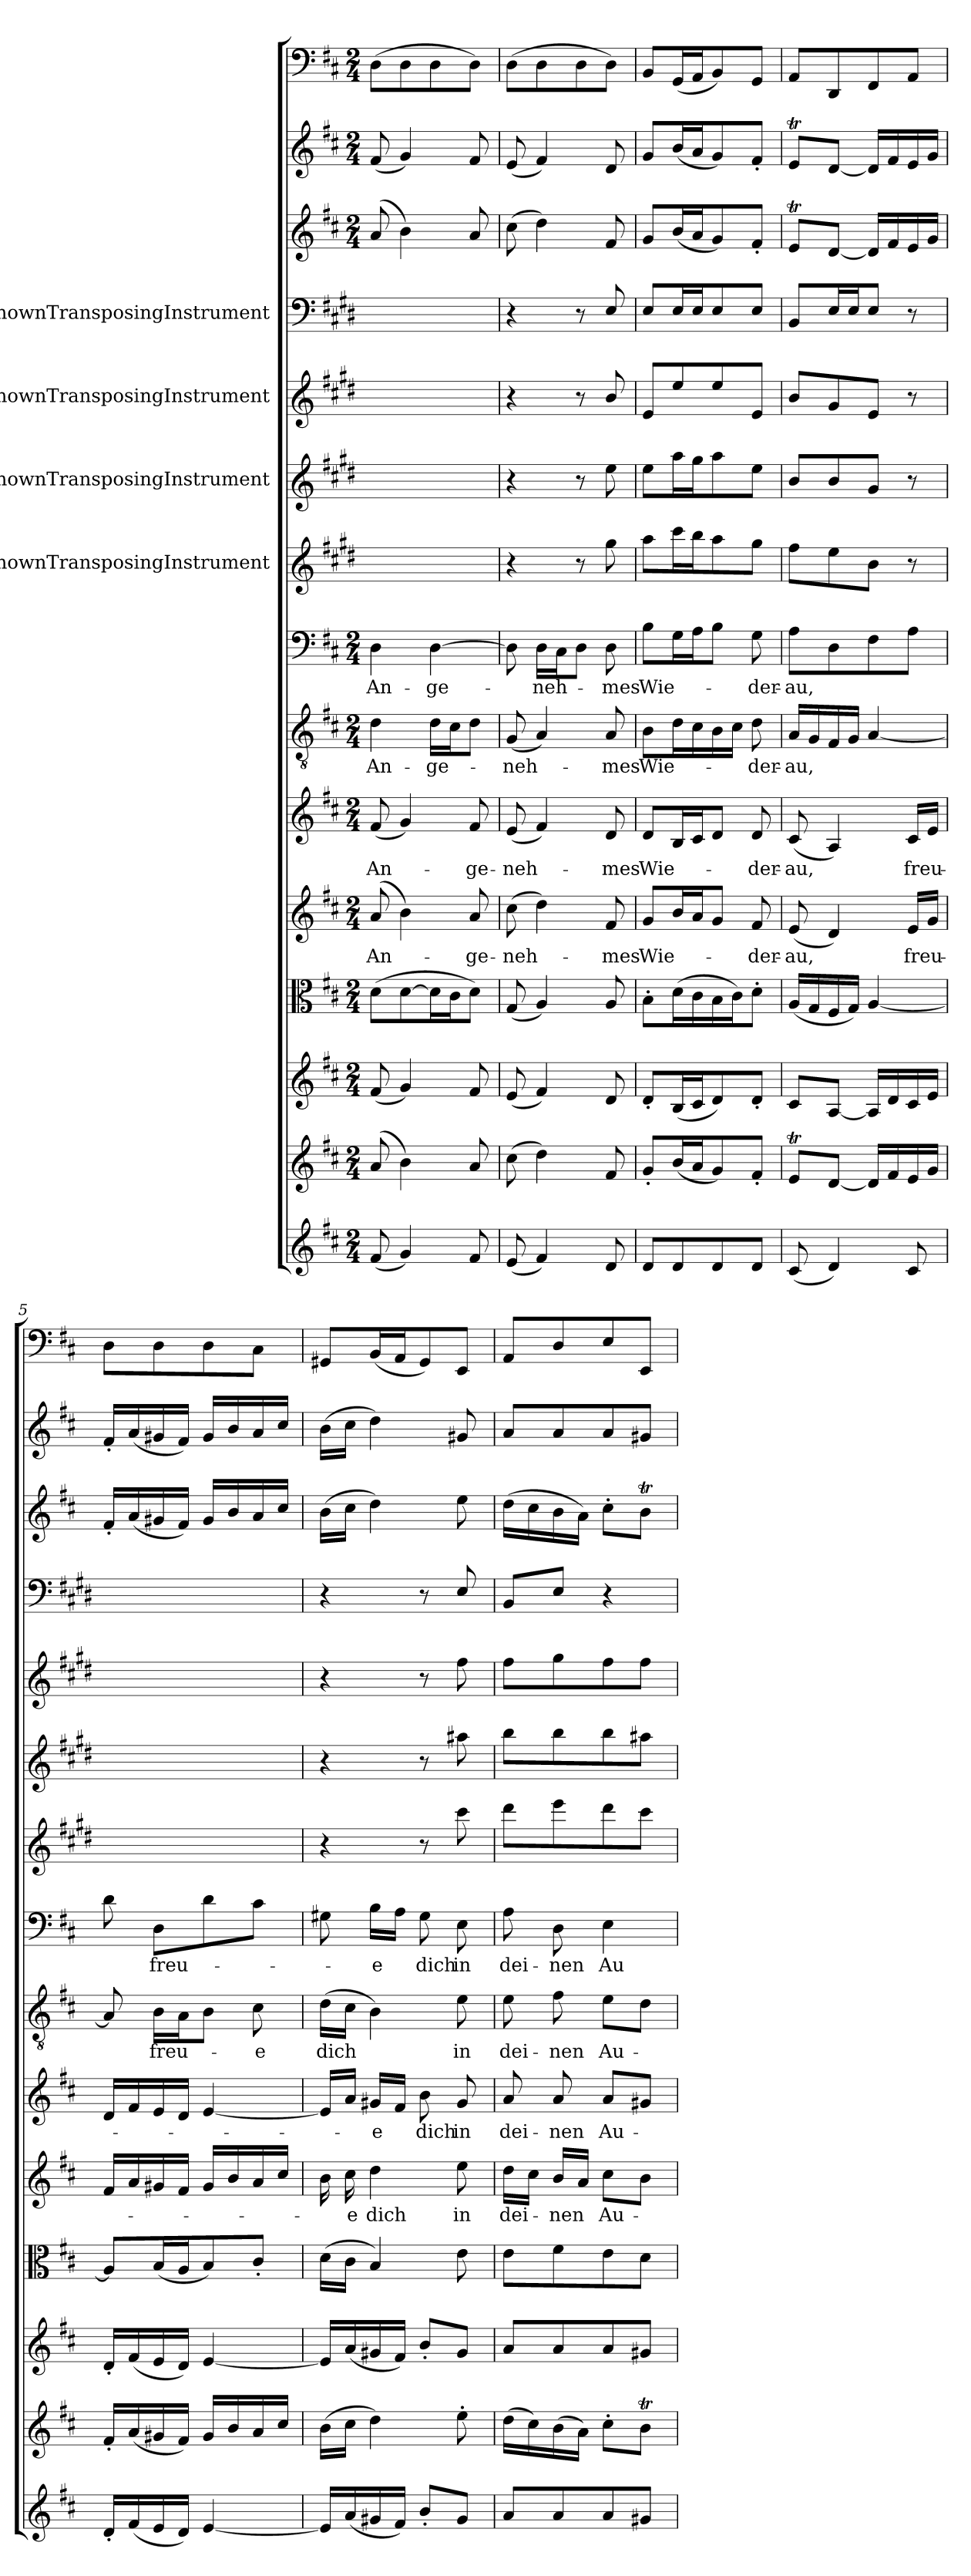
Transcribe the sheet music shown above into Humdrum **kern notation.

**kern	**kern	**kern	**kern	**kern	**text	**kern	**text	**kern	**text	**kern	**text	**kern	**kern	**kern	**kern	**kern	**kern	**kern
*part15	*part14	*part13	*part12	*part11	*part11	*part10	*part10	*part9	*part9	*part8	*part8	*part7	*part6	*part5	*part4	*part3	*part2	*part1
*staff15	*staff14	*staff13	*staff12	*staff11	*staff11	*staff10	*staff10	*staff9	*staff9	*staff8	*staff8	*staff7	*staff6	*staff5	*staff4	*staff3	*staff2	*staff1
*	*	*	*	*	*	*	*	*	*	*	*	*I"UnknownTransposingInstrument	*I"UnknownTransposingInstrument	*I"UnknownTransposingInstrument	*I"UnknownTransposingInstrument	*	*	*
*clefG2	*clefG2	*clefG2	*clefC3	*clefG2	*	*clefG2	*	*clefGv2	*	*clefF4	*	*clefG2	*clefG2	*clefG2	*clefF4	*clefG2	*clefG2	*clefF4
*	*	*	*	*	*	*	*	*	*	*	*	*ITrd1c2	*ITrd1c2	*ITrd1c2	*ITrd1c2	*	*	*
*k[f#c#]	*k[f#c#]	*k[f#c#]	*k[f#c#]	*k[f#c#]	*	*k[f#c#]	*	*k[f#c#]	*	*k[f#c#]	*	*k[f#c#]	*k[f#c#]	*k[f#c#]	*k[f#c#]	*k[f#c#]	*k[f#c#]	*k[f#c#]
*D:	*D:	*D:	*D:	*D:	*	*D:	*	*D:	*	*D:	*	*	*	*	*	*D:	*D:	*D:
*M2/4	*M2/4	*M2/4	*M2/4	*M2/4	*	*M2/4	*	*M2/4	*	*M2/4	*	*	*	*	*	*M2/4	*M2/4	*M2/4
=1	=1	=1	=1	=1	=1	=1	=1	=1	=1	=1	=1	=1	=1	=1	=1	=1	=1	=1
(8f#/	(8a/	(8f#/	(8d\L	(8a/	An-	(8f#/	An-	4d\	An-	4D\	An-	2r	2r	2r	2r	(8a/	(8f#/	(8D\L
4g/)	4b\)	4g/)	[8d\	4b\)	.	4g/)	.	.	.	.	.	.	.	.	.	4b\)	4g/)	8D\
.	.	.	16d\L]	.	.	.	.	16d\LL	-ge-	[4D\	-ge-	.	.	.	.	.	.	8D\
.	.	.	16c#\J	.	.	.	.	16c#\J	.	.	.	.	.	.	.	.	.	.
8f#/	8a/	8f#/	8d\J)	8a/	-ge-	8f#/	-ge-	8d\J	.	.	.	.	.	.	.	8a/	8f#/	8D\J)
=2	=2	=2	=2	=2	=2	=2	=2	=2	=2	=2	=2	=2	=2	=2	=2	=2	=2	=2
(8e/	(8cc#\	(8e/	(8G/	(8cc#\	-neh-	(8e/	-neh-	(8G/	-neh-	8D\]	.	4r	4r	4r	4r	(8cc#\	(8e/	(8D\L
4f#/)	4dd\)	4f#/)	4A/)	4dd\)	.	4f#/)	.	4A/)	.	16D\LL	-neh-	.	.	.	.	4dd\)	4f#/)	8D\
.	.	.	.	.	.	.	.	.	.	16C#\J	.	.	.	.	.	.	.	.
.	.	.	.	.	.	.	.	.	.	8D\J	.	8r	8r	8r	8r	.	.	8D\
8d/	8f#/	8d/	8A/	8f#/	-mes	8d/	-mes	8A/	-mes	8D\	-mes	8ff#\	8dd\	8a/	8D/	8f#/	8d/	8D\J)
=3	=3	=3	=3	=3	=3	=3	=3	=3	=3	=3	=3	=3	=3	=3	=3	=3	=3	=3
8d/L	8g'/L	8d'/L	8B'\L	8g/L	Wie-	8d/L	Wie-	8B\L	Wie-	8B\L	Wie-	8gg\L	8dd\L	8d/L	8D/L	8g/L	8g/L	8BB/L
8d/	(16b/L	(16B/L	(16d\L	16b/L	.	16B/L	.	16d\L	.	16G\L	.	16bb\L	16gg\L	8dd/	16D/L	(16b/L	(16b/L	(16GG/L
.	16a/J	16c#/J	16c#\	16a/J	.	16c#/J	.	16c#\	.	16A\J	.	16aa\J	16ff#\J	.	16D/J	16a/J	16a/J	16AA/J
8d/	8g/)	8d/)	16B\	8g/J	.	8d/J	.	16B\	.	8B\J	.	8gg\	8gg\	8dd/	8D/	8g/)	8g/)	8BB/)
.	.	.	16c#\J)	.	.	.	.	16c#\JJ	.	.	.	.	.	.	.	.	.	.
8d/J	8f#'/J	8d'/J	8d'\J	8f#/	-der-	8d/	-der-	8d\	-der-	8G\	-der-	8ff#\J	8dd\J	8d/J	8D/J	8f#'/J	8f#'/J	8GG/J
=4	=4	=4	=4	=4	=4	=4	=4	=4	=4	=4	=4	=4	=4	=4	=4	=4	=4	=4
(8c#/	8eT/L	8c#/L	(16A/LL	(8e/	-au,	(8c#/	-au,	16A/LL	-au,	8A\L	-au,	8ee\L	8a/L	8a/L	8AA/L	8eT/L	8eT/L	8AA/L
.	.	.	16G/	.	.	.	.	16G/	.	.	.	.	.	.	.	.	.	.
4d/)	[8d/J	[8A/J	16F#/	4d/)	.	4A/)	.	16F#/	.	8D\	.	8dd\	8a/	8f#/	16D/L	[8d/J	[8d/J	8DD/
.	.	.	16G/JJ)	.	.	.	.	16G/JJ	.	.	.	.	.	.	16D/J	.	.	.
.	16d/LL]	16A/LL]	[4A/	.	.	.	.	[4A/	.	8F#\	.	8a\J	8f#/J	8d/J	8D/J	16d/LL]	16d/LL]	8FF#/
.	16f#/	16d/	.	.	.	.	.	.	.	.	.	.	.	.	.	16f#/	16f#/	.
8c#/	16e/	16c#/	.	16e/LL	freu-	16c#/LL	freu-	.	.	8A\J	.	8r	8r	8r	8r	16e/	16e/	8AA/J
.	16g/JJ	16e/JJ	.	16g/JJ	.	16e/JJ	.	.	.	.	.	.	.	.	.	16g/JJ	16g/JJ	.
=5	=5	=5	=5	=5	=5	=5	=5	=5	=5	=5	=5	=5	=5	=5	=5	=5	=5	=5
16d'/LL	16f#'/LL	16d'/LL	8A/L]	16f#/LL	.	16d/LL	.	8A/]	.	8d\	.	2r	2r	2r	2r	16f#'/LL	16f#'/LL	8D\L
(16f#/	(16a/	(16f#/	.	16a/	.	16f#/	.	.	.	.	.	.	.	.	.	(16a/	(16a/	.
16e/	16g#X/	16e/	(16B/L	16g#X/	.	16e/	.	16B\LL	freu-	8D\L	freu-	.	.	.	.	16g#X/	16g#X/	8D\
16d/JJ)	16f#/JJ)	16d/JJ)	16A/J	16f#/JJ	.	16d/JJ	.	16A\J	.	.	.	.	.	.	.	16f#/JJ)	16f#/JJ)	.
[4e/	16g#/LL	[4e/	8B/)	16g#/LL	.	[4e/	.	8B\J	.	8d\	.	.	.	.	.	16g#/LL	16g#/LL	8D\
.	16b/	.	.	16b/	.	.	.	.	.	.	.	.	.	.	.	16b/	16b/	.
.	16a/	.	8c#'/J	16a/	.	.	.	8c#\	-e	8c#\J	.	.	.	.	.	16a/	16a/	8C#\J
.	16cc#/JJ	.	.	16cc#/JJ	.	.	.	.	.	.	.	.	.	.	.	16cc#/JJ	16cc#/JJ	.
=6	=6	=6	=6	=6	=6	=6	=6	=6	=6	=6	=6	=6	=6	=6	=6	=6	=6	=6
16e/LL]	(16b\LL	16e/LL]	(16d\LL	16b\	.	16e/LL]	.	(16d\LL	dich	8G#X\	.	4r	4r	4r	4r	(16b\LL	(16b\LL	8GG#X/L
(16a/	16cc#\JJ	(16a/	16c#\JJ	16cc#\	-e	16a/JJ	.	16c#\JJ	.	.	.	.	.	.	.	16cc#\JJ	16cc#\JJ	.
16g#X/	4dd\)	16g#X/	4B/)	4dd\	dich	16g#X/LL	-e	4B\)	.	16B\LL	-e	.	.	.	.	4dd\)	4dd\)	(16BB/L
16f#/JJ)	.	16f#/JJ)	.	.	.	16f#/JJ	.	.	.	16A\JJ	.	.	.	.	.	.	.	16AA/J
8b'/L	.	8b'/L	.	.	.	8b\	dich	.	.	8G#\	dich	8r	8r	8r	8r	.	.	8GG#/)
8g#/J	8ee'\	8g#/J	8e\	8ee\	in	8g#/	in	8e\	in	8E\	in	8bb\	8gg#X\	8ee\	8D/	8ee\	8g#X/	8EE/J
=7	=7	=7	=7	=7	=7	=7	=7	=7	=7	=7	=7	=7	=7	=7	=7	=7	=7	=7
8a/L	(16dd\LL	8a/L	8e\L	16dd\LL	dei-	8a/	dei-	8e\	dei-	8A\	dei-	8ccc#\L	8aa\L	8ee\L	8AA/L	(16dd\LL	8a/L	8AA/L
.	16cc#\)	.	.	16cc#\JJ	.	.	.	.	.	.	.	.	.	.	.	16cc#\	.	.
8a/	(16b\	8a/	8f#\	16b/LL	-nen	8a/	-nen	8f#\	-nen	8D\	-nen	8ddd\	8aa\	8ff#\	8D/J	16b\	8a/	8D/
.	16a\JJ)	.	.	16a/JJ	.	.	.	.	.	.	.	.	.	.	.	16a\JJ)	.	.
8a/	8cc#'\L	8a/	8e\	8cc#\L	Au-	8a/L	Au-	8e\L	Au-	4E\	Au-	8ccc#\	8aa\	8ee\	4r	8cc#'\L	8a/	8E/
8g#X/J	8bT\J	8g#X/J	8d\J	8b\J	.	8g#X/J	.	8d\J	.	.	.	8bb\J	8gg#X\J	8ee\J	.	8bT\J	8g#X/J	8EE/J
=	=	=	=	=	=	=	=	=	=	=	=	=	=	=	=	=	=	=
*-	*-	*-	*-	*-	*-	*-	*-	*-	*-	*-	*-	*-	*-	*-	*-	*-	*-	*-
